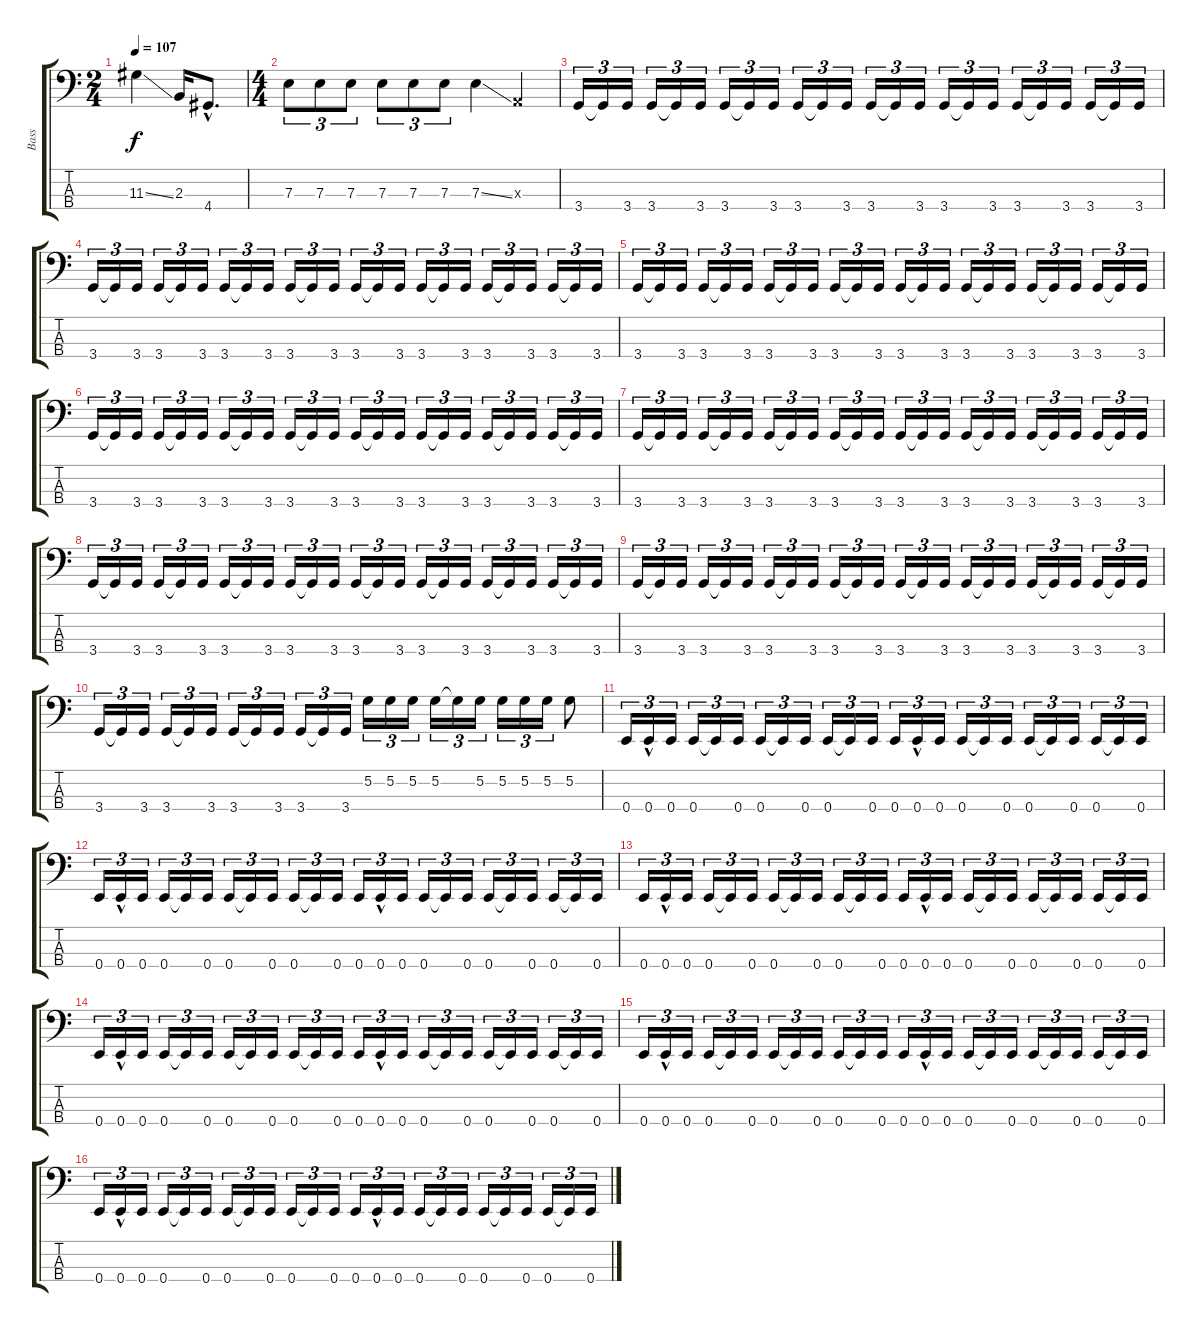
\track ("Bass" "Bass") {instrument electricbasspick}
\staff {score tabs}
\tuning (G2 D2 A1 E1) {hide}
\ts (2 4)
\tempo 107
\clef f4
\ks c
11.3{ss}.4{dy f} 2.3.16 4.4{hac}.8{d} |
\ts (4 4)
7.3.8{tu (3 2)} 7.3.8{tu (3 2)} 7.3.8{tu (3 2)} 7.3.8{tu (3 2)} 7.3.8{tu (3 2)} 7.3.8{tu (3 2)} 7.3{ss}.4 0.3{x}.4 |
3.4.16{tu (3 2)} 3.4{t}.16{tu (3 2)} 3.4.16{tu (3 2)} 3.4.16{tu (3 2)} 3.4{t}.16{tu (3 2)} 3.4.16{tu (3 2)} 3.4.16{tu (3 2)} 3.4{t}.16{tu (3 2)} 3.4.16{tu (3 2)} 3.4.16{tu (3 2)} 3.4{t}.16{tu (3 2)} 3.4.16{tu (3 2)} 3.4.16{tu (3 2)} 3.4{t}.16{tu (3 2)} 3.4.16{tu (3 2)} 3.4.16{tu (3 2)} 3.4{t}.16{tu (3 2)} 3.4.16{tu (3 2)} 3.4.16{tu (3 2)} 3.4{t}.16{tu (3 2)} 3.4.16{tu (3 2)} 3.4.16{tu (3 2)} 3.4{t}.16{tu (3 2)} 3.4.16{tu (3 2)} |
3.4.16{tu (3 2)} 3.4{t}.16{tu (3 2)} 3.4.16{tu (3 2)} 3.4.16{tu (3 2)} 3.4{t}.16{tu (3 2)} 3.4.16{tu (3 2)} 3.4.16{tu (3 2)} 3.4{t}.16{tu (3 2)} 3.4.16{tu (3 2)} 3.4.16{tu (3 2)} 3.4{t}.16{tu (3 2)} 3.4.16{tu (3 2)} 3.4.16{tu (3 2)} 3.4{t}.16{tu (3 2)} 3.4.16{tu (3 2)} 3.4.16{tu (3 2)} 3.4{t}.16{tu (3 2)} 3.4.16{tu (3 2)} 3.4.16{tu (3 2)} 3.4{t}.16{tu (3 2)} 3.4.16{tu (3 2)} 3.4.16{tu (3 2)} 3.4{t}.16{tu (3 2)} 3.4.16{tu (3 2)} |
3.4.16{tu (3 2)} 3.4{t}.16{tu (3 2)} 3.4.16{tu (3 2)} 3.4.16{tu (3 2)} 3.4{t}.16{tu (3 2)} 3.4.16{tu (3 2)} 3.4.16{tu (3 2)} 3.4{t}.16{tu (3 2)} 3.4.16{tu (3 2)} 3.4.16{tu (3 2)} 3.4{t}.16{tu (3 2)} 3.4.16{tu (3 2)} 3.4.16{tu (3 2)} 3.4{t}.16{tu (3 2)} 3.4.16{tu (3 2)} 3.4.16{tu (3 2)} 3.4{t}.16{tu (3 2)} 3.4.16{tu (3 2)} 3.4.16{tu (3 2)} 3.4{t}.16{tu (3 2)} 3.4.16{tu (3 2)} 3.4.16{tu (3 2)} 3.4{t}.16{tu (3 2)} 3.4.16{tu (3 2)} |
3.4.16{tu (3 2)} 3.4{t}.16{tu (3 2)} 3.4.16{tu (3 2)} 3.4.16{tu (3 2)} 3.4{t}.16{tu (3 2)} 3.4.16{tu (3 2)} 3.4.16{tu (3 2)} 3.4{t}.16{tu (3 2)} 3.4.16{tu (3 2)} 3.4.16{tu (3 2)} 3.4{t}.16{tu (3 2)} 3.4.16{tu (3 2)} 3.4.16{tu (3 2)} 3.4{t}.16{tu (3 2)} 3.4.16{tu (3 2)} 3.4.16{tu (3 2)} 3.4{t}.16{tu (3 2)} 3.4.16{tu (3 2)} 3.4.16{tu (3 2)} 3.4{t}.16{tu (3 2)} 3.4.16{tu (3 2)} 3.4.16{tu (3 2)} 3.4{t}.16{tu (3 2)} 3.4.16{tu (3 2)} |
3.4.16{tu (3 2)} 3.4{t}.16{tu (3 2)} 3.4.16{tu (3 2)} 3.4.16{tu (3 2)} 3.4{t}.16{tu (3 2)} 3.4.16{tu (3 2)} 3.4.16{tu (3 2)} 3.4{t}.16{tu (3 2)} 3.4.16{tu (3 2)} 3.4.16{tu (3 2)} 3.4{t}.16{tu (3 2)} 3.4.16{tu (3 2)} 3.4.16{tu (3 2)} 3.4{t}.16{tu (3 2)} 3.4.16{tu (3 2)} 3.4.16{tu (3 2)} 3.4{t}.16{tu (3 2)} 3.4.16{tu (3 2)} 3.4.16{tu (3 2)} 3.4{t}.16{tu (3 2)} 3.4.16{tu (3 2)} 3.4.16{tu (3 2)} 3.4{t}.16{tu (3 2)} 3.4.16{tu (3 2)} |
3.4.16{tu (3 2)} 3.4{t}.16{tu (3 2)} 3.4.16{tu (3 2)} 3.4.16{tu (3 2)} 3.4{t}.16{tu (3 2)} 3.4.16{tu (3 2)} 3.4.16{tu (3 2)} 3.4{t}.16{tu (3 2)} 3.4.16{tu (3 2)} 3.4.16{tu (3 2)} 3.4{t}.16{tu (3 2)} 3.4.16{tu (3 2)} 3.4.16{tu (3 2)} 3.4{t}.16{tu (3 2)} 3.4.16{tu (3 2)} 3.4.16{tu (3 2)} 3.4{t}.16{tu (3 2)} 3.4.16{tu (3 2)} 3.4.16{tu (3 2)} 3.4{t}.16{tu (3 2)} 3.4.16{tu (3 2)} 3.4.16{tu (3 2)} 3.4{t}.16{tu (3 2)} 3.4.16{tu (3 2)} |
3.4.16{tu (3 2)} 3.4{t}.16{tu (3 2)} 3.4.16{tu (3 2)} 3.4.16{tu (3 2)} 3.4{t}.16{tu (3 2)} 3.4.16{tu (3 2)} 3.4.16{tu (3 2)} 3.4{t}.16{tu (3 2)} 3.4.16{tu (3 2)} 3.4.16{tu (3 2)} 3.4{t}.16{tu (3 2)} 3.4.16{tu (3 2)} 3.4.16{tu (3 2)} 3.4{t}.16{tu (3 2)} 3.4.16{tu (3 2)} 3.4.16{tu (3 2)} 3.4{t}.16{tu (3 2)} 3.4.16{tu (3 2)} 3.4.16{tu (3 2)} 3.4{t}.16{tu (3 2)} 3.4.16{tu (3 2)} 3.4.16{tu (3 2)} 3.4{t}.16{tu (3 2)} 3.4.16{tu (3 2)} |
3.4.16{tu (3 2)} 3.4{t}.16{tu (3 2)} 3.4.16{tu (3 2)} 3.4.16{tu (3 2)} 3.4{t}.16{tu (3 2)} 3.4.16{tu (3 2)} 3.4.16{tu (3 2)} 3.4{t}.16{tu (3 2)} 3.4.16{tu (3 2)} 3.4.16{tu (3 2)} 3.4{t}.16{tu (3 2)} 3.4.16{tu (3 2)} 5.2.16{tu (3 2)} 5.2.16{tu (3 2)} 5.2.16{tu (3 2)} 5.2.16{tu (3 2)} 5.2{t}.16{tu (3 2)} 5.2.16{tu (3 2)} 5.2.16{tu (3 2)} 5.2.16{tu (3 2)} 5.2.16{tu (3 2)} 5.2.8 |
0.4.16{tu (3 2)} 0.4{hac}.16{tu (3 2)} 0.4.16{tu (3 2)} 0.4.16{tu (3 2)} 0.4{t}.16{tu (3 2)} 0.4.16{tu (3 2)} 0.4.16{tu (3 2)} 0.4{t}.16{tu (3 2)} 0.4.16{tu (3 2)} 0.4.16{tu (3 2)} 0.4{t}.16{tu (3 2)} 0.4.16{tu (3 2)} 0.4.16{tu (3 2)} 0.4{hac}.16{tu (3 2)} 0.4.16{tu (3 2)} 0.4.16{tu (3 2)} 0.4{t}.16{tu (3 2)} 0.4.16{tu (3 2)} 0.4.16{tu (3 2)} 0.4{t}.16{tu (3 2)} 0.4.16{tu (3 2)} 0.4.16{tu (3 2)} 0.4{t}.16{tu (3 2)} 0.4.16{tu (3 2)} |
0.4.16{tu (3 2)} 0.4{hac}.16{tu (3 2)} 0.4.16{tu (3 2)} 0.4.16{tu (3 2)} 0.4{t}.16{tu (3 2)} 0.4.16{tu (3 2)} 0.4.16{tu (3 2)} 0.4{t}.16{tu (3 2)} 0.4.16{tu (3 2)} 0.4.16{tu (3 2)} 0.4{t}.16{tu (3 2)} 0.4.16{tu (3 2)} 0.4.16{tu (3 2)} 0.4{hac}.16{tu (3 2)} 0.4.16{tu (3 2)} 0.4.16{tu (3 2)} 0.4{t}.16{tu (3 2)} 0.4.16{tu (3 2)} 0.4.16{tu (3 2)} 0.4{t}.16{tu (3 2)} 0.4.16{tu (3 2)} 0.4.16{tu (3 2)} 0.4{t}.16{tu (3 2)} 0.4.16{tu (3 2)} |
0.4.16{tu (3 2)} 0.4{hac}.16{tu (3 2)} 0.4.16{tu (3 2)} 0.4.16{tu (3 2)} 0.4{t}.16{tu (3 2)} 0.4.16{tu (3 2)} 0.4.16{tu (3 2)} 0.4{t}.16{tu (3 2)} 0.4.16{tu (3 2)} 0.4.16{tu (3 2)} 0.4{t}.16{tu (3 2)} 0.4.16{tu (3 2)} 0.4.16{tu (3 2)} 0.4{hac}.16{tu (3 2)} 0.4.16{tu (3 2)} 0.4.16{tu (3 2)} 0.4{t}.16{tu (3 2)} 0.4.16{tu (3 2)} 0.4.16{tu (3 2)} 0.4{t}.16{tu (3 2)} 0.4.16{tu (3 2)} 0.4.16{tu (3 2)} 0.4{t}.16{tu (3 2)} 0.4.16{tu (3 2)} |
0.4.16{tu (3 2)} 0.4{hac}.16{tu (3 2)} 0.4.16{tu (3 2)} 0.4.16{tu (3 2)} 0.4{t}.16{tu (3 2)} 0.4.16{tu (3 2)} 0.4.16{tu (3 2)} 0.4{t}.16{tu (3 2)} 0.4.16{tu (3 2)} 0.4.16{tu (3 2)} 0.4{t}.16{tu (3 2)} 0.4.16{tu (3 2)} 0.4.16{tu (3 2)} 0.4{hac}.16{tu (3 2)} 0.4.16{tu (3 2)} 0.4.16{tu (3 2)} 0.4{t}.16{tu (3 2)} 0.4.16{tu (3 2)} 0.4.16{tu (3 2)} 0.4{t}.16{tu (3 2)} 0.4.16{tu (3 2)} 0.4.16{tu (3 2)} 0.4{t}.16{tu (3 2)} 0.4.16{tu (3 2)} |
0.4.16{tu (3 2)} 0.4{hac}.16{tu (3 2)} 0.4.16{tu (3 2)} 0.4.16{tu (3 2)} 0.4{t}.16{tu (3 2)} 0.4.16{tu (3 2)} 0.4.16{tu (3 2)} 0.4{t}.16{tu (3 2)} 0.4.16{tu (3 2)} 0.4.16{tu (3 2)} 0.4{t}.16{tu (3 2)} 0.4.16{tu (3 2)} 0.4.16{tu (3 2)} 0.4{hac}.16{tu (3 2)} 0.4.16{tu (3 2)} 0.4.16{tu (3 2)} 0.4{t}.16{tu (3 2)} 0.4.16{tu (3 2)} 0.4.16{tu (3 2)} 0.4{t}.16{tu (3 2)} 0.4.16{tu (3 2)} 0.4.16{tu (3 2)} 0.4{t}.16{tu (3 2)} 0.4.16{tu (3 2)} |
0.4.16{tu (3 2)} 0.4{hac}.16{tu (3 2)} 0.4.16{tu (3 2)} 0.4.16{tu (3 2)} 0.4{t}.16{tu (3 2)} 0.4.16{tu (3 2)} 0.4.16{tu (3 2)} 0.4{t}.16{tu (3 2)} 0.4.16{tu (3 2)} 0.4.16{tu (3 2)} 0.4{t}.16{tu (3 2)} 0.4.16{tu (3 2)} 0.4.16{tu (3 2)} 0.4{hac}.16{tu (3 2)} 0.4.16{tu (3 2)} 0.4.16{tu (3 2)} 0.4{t}.16{tu (3 2)} 0.4.16{tu (3 2)} 0.4.16{tu (3 2)} 0.4{t}.16{tu (3 2)} 0.4.16{tu (3 2)} 0.4.16{tu (3 2)} 0.4{t}.16{tu (3 2)} 0.4.16{tu (3 2)}
